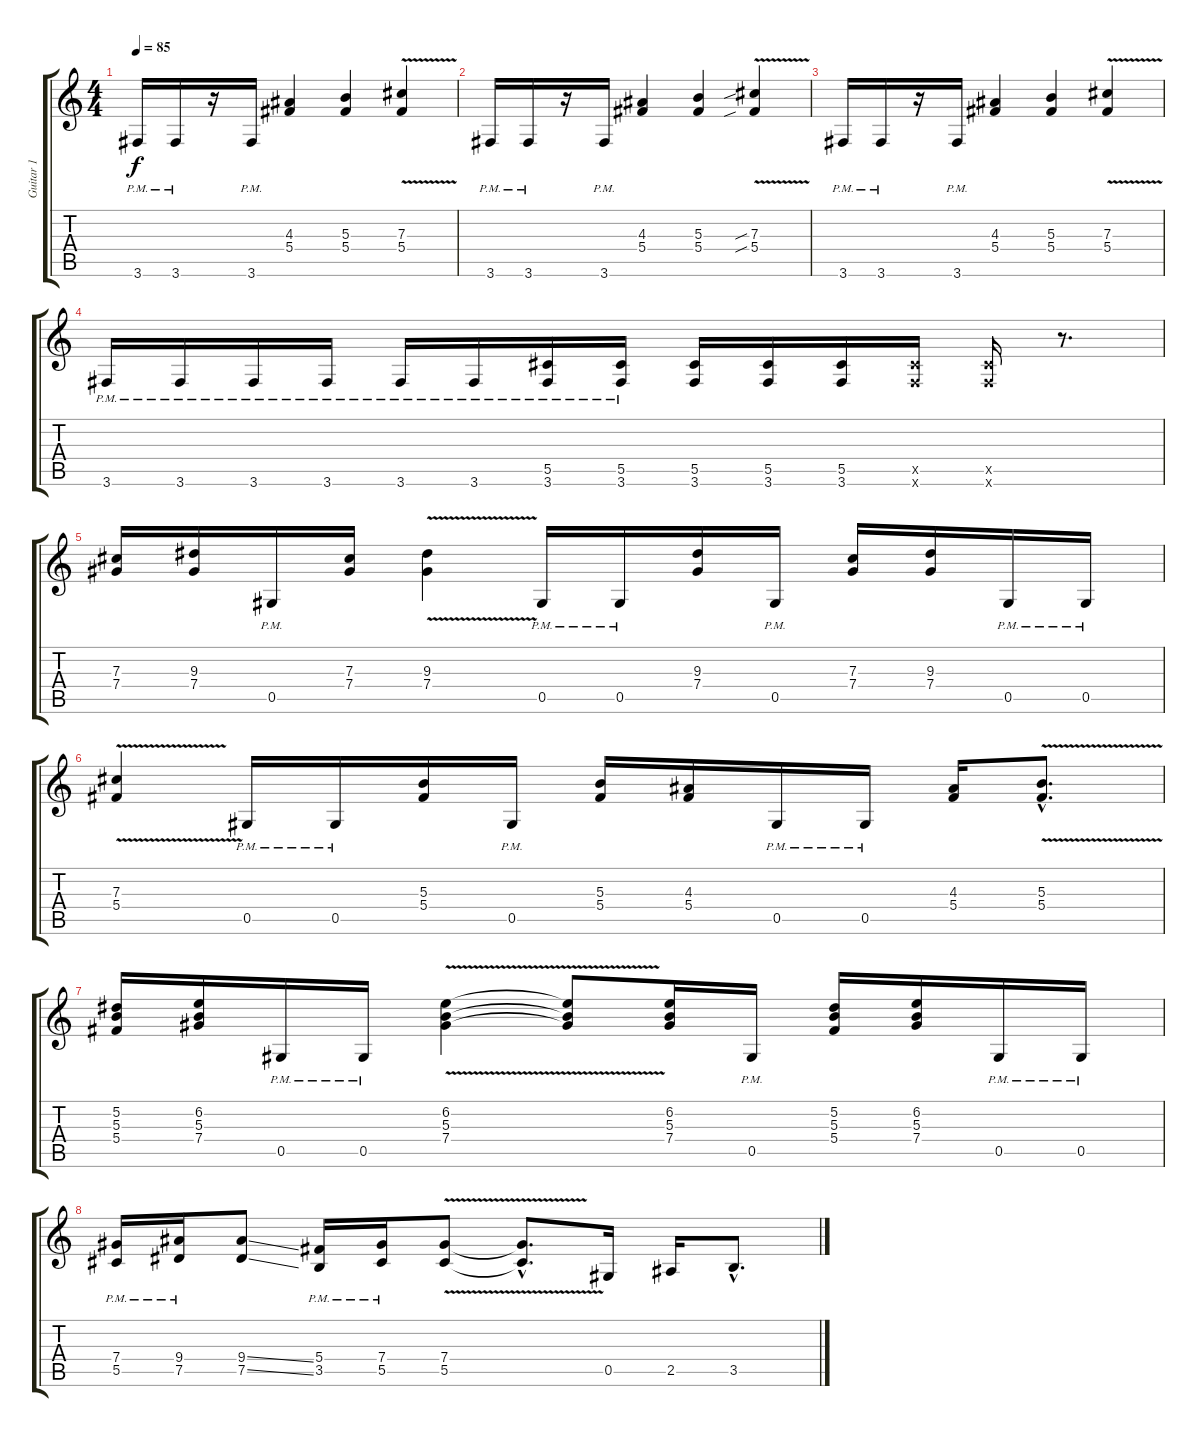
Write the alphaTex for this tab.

\track ("Guitar 1" "Guitar 1") {instrument overdrivenguitar}
\staff {score tabs}
\tuning (Eb4 Bb3 Gb3 Db3 Ab2 Eb2) {hide}
\ts (4 4)
\tempo 85
\clef g2
\ks c
3.6{pm}.16{dy f} 3.6{pm}.16 r.16 3.6{pm}.16 (4.3 5.4).4 (5.3 5.4).4 (7.3 5.4{v}).4 |
3.6{pm}.16 3.6{pm}.16 r.16 3.6{pm}.16 (4.3 5.4).4 (5.3 5.4).4 (7.3{sib} 5.4{v sib}).4 |
3.6{pm}.16 3.6{pm}.16 r.16 3.6{pm}.16 (4.3 5.4).4 (5.3 5.4).4 (7.3 5.4{v}).4 |
3.6{pm}.16 3.6{pm}.16 3.6{pm}.16 3.6{pm}.16 3.6{pm}.16 3.6{pm}.16 (5.5 3.6{pm}).16 (5.5 3.6{pm}).16 (5.5 3.6).16 (5.5 3.6).16 (5.5 3.6).16 (5.5{x} 3.6{x}).16 (5.5{x} 3.6{x}).16 r.8{d} |
(7.3 7.4).16 (9.3 7.4).16 0.5{pm}.16 (7.3 7.4).16 (9.3 7.4{v}).4 0.5{pm}.16 0.5{pm}.16 (9.3 7.4).16 0.5{pm}.16 (7.3 7.4).16 (9.3 7.4).16 0.5{pm}.16 0.5{pm}.16 |
(7.3{v} 5.4{v}).4 0.5{pm}.16 0.5{pm}.16 (5.3 5.4).16 0.5{pm}.16 (5.3 5.4).16 (4.3 5.4).16 0.5{pm}.16 0.5{pm}.16 (4.3 5.4).16 (5.3{hac} 5.4{v hac}).8{d} |
(5.2 5.3 5.4).16 (6.2 5.3 7.4).16 0.5{pm}.16 0.5{pm}.16 (6.2 5.3 7.4{v}).4 (6.2{t} 5.3{t} 7.4{t}).8 (6.2 5.3 7.4).16 0.5{pm}.16 (5.2 5.3 5.4).16 (6.2 5.3 7.4).16 0.5{pm}.16 0.5{pm}.16 |
(7.4{pm} 5.5{pm}).16 (9.4{pm} 7.5).16 (9.4{ss} 7.5{ss}).8 (5.4{pm} 3.5).16 (7.4{pm} 5.5).16 (7.4{v} 5.5).8 (7.4{hac t} 5.5{hac t}).8{d} 0.5.16 2.5.16 3.5{hac}.8{d}
